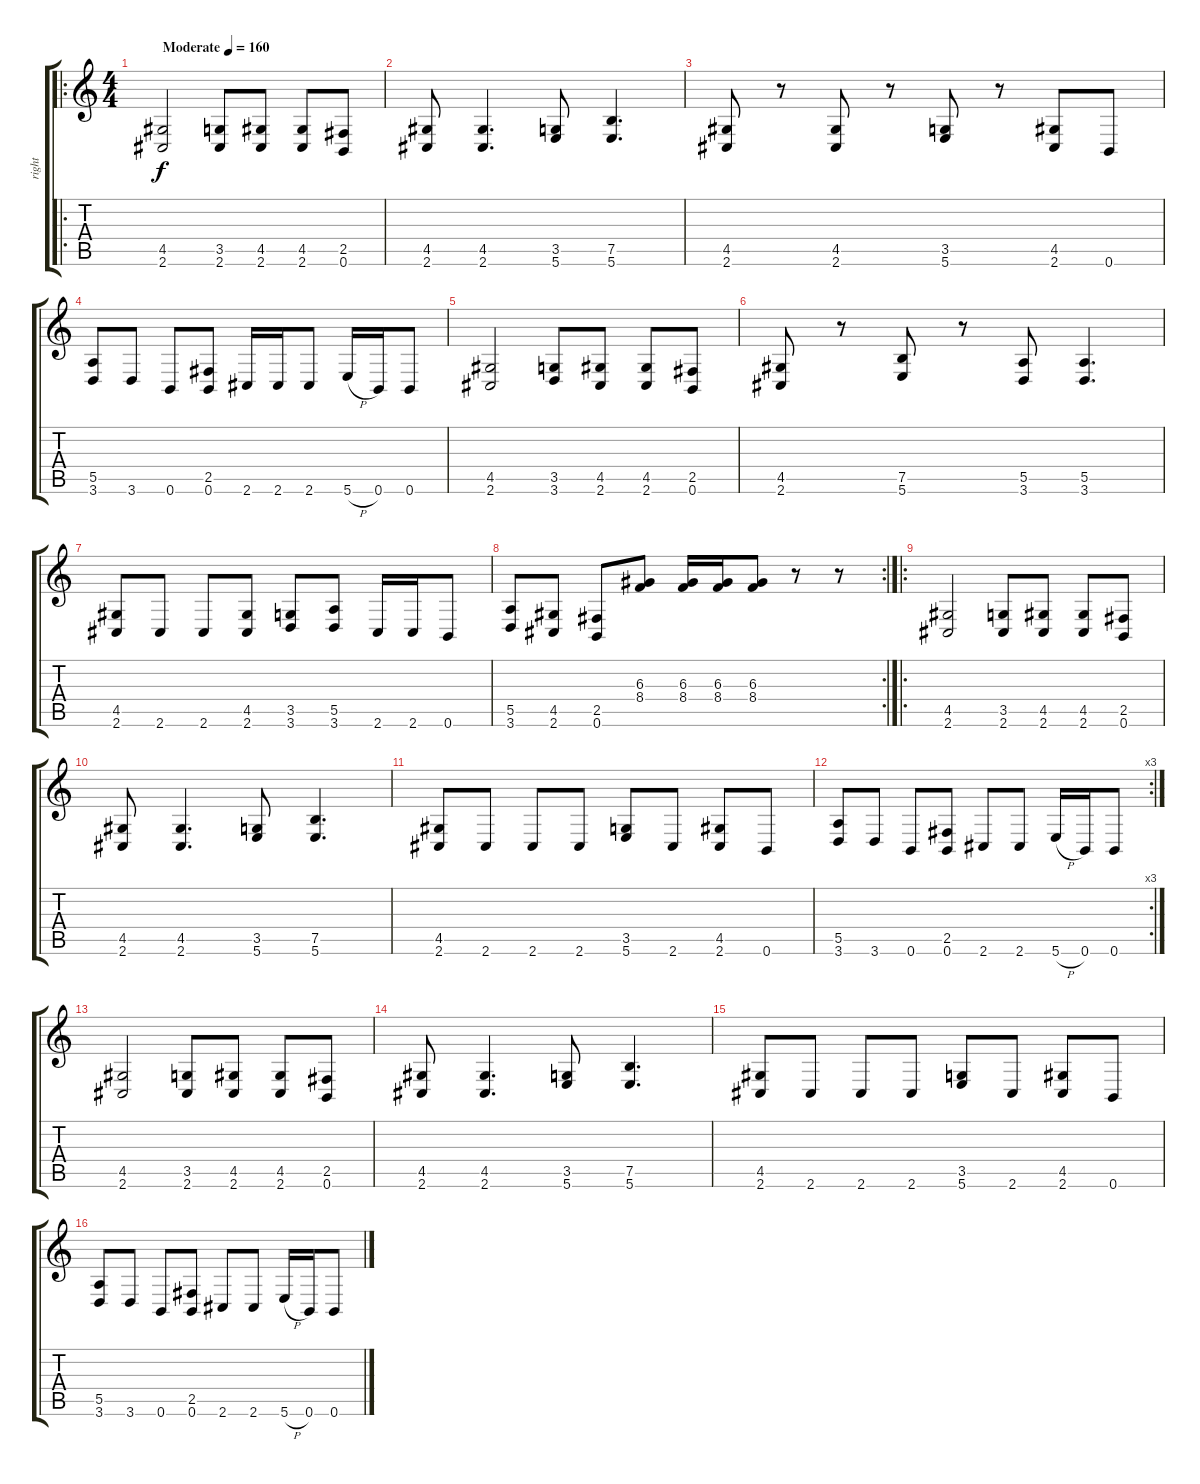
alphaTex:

\track ("right" "right") {instrument distortionguitar}
\staff {score tabs}
\tuning (B3 Gb3 D3 A2 E2 B1) {hide}
\ro
\ts (4 4)
\tempo (160 "Moderate")
\clef g2
\ks c
(4.5 2.6).2{dy f instrument distortionguitar} (3.5 2.6).8 (4.5 2.6).8 (4.5 2.6).8 (2.5 0.6).8 |
(4.5 2.6).8 (4.5 2.6).4{d} (3.5 5.6).8 (7.5 5.6).4{d} |
(4.5 2.6).8 r.8 (4.5 2.6).8 r.8 (3.5 5.6).8 r.8 (4.5 2.6).8 0.6.8 |
(5.5 3.6).8 3.6.8 0.6.8 (2.5 0.6).8 2.6.16 2.6.16 2.6.8 5.6{h}.16 0.6.16 0.6.8 |
(4.5 2.6).2 (3.5 3.6).8 (4.5 2.6).8 (4.5 2.6).8 (2.5 0.6).8 |
(4.5 2.6).8 r.8 (7.5 5.6).8 r.8 (5.5 3.6).8 (5.5 3.6).4{d} |
(4.5 2.6).8 2.6.8 2.6.8 (4.5 2.6).8 (3.5 3.6).8 (5.5 3.6).8 2.6.16 2.6.16 0.6.8 |
\rc 2
(5.5 3.6).8 (4.5 2.6).8 (2.5 0.6).8 (6.3 8.4).8 (6.3 8.4).16 (6.3 8.4).16 (6.3 8.4).8 r.8 r.8 |
\ro
(4.5 2.6).2 (3.5 2.6).8 (4.5 2.6).8 (4.5 2.6).8 (2.5 0.6).8 |
(4.5 2.6).8 (4.5 2.6).4{d} (3.5 5.6).8 (7.5 5.6).4{d} |
(4.5 2.6).8 2.6.8 2.6.8 2.6.8 (3.5 5.6).8 2.6.8 (4.5 2.6).8 0.6.8 |
\rc 3
(5.5 3.6).8 3.6.8 0.6.8 (2.5 0.6).8 2.6.8 2.6.8 5.6{h}.16 0.6.16 0.6.8 |
(4.5 2.6).2 (3.5 2.6).8 (4.5 2.6).8 (4.5 2.6).8 (2.5 0.6).8 |
(4.5 2.6).8 (4.5 2.6).4{d} (3.5 5.6).8 (7.5 5.6).4{d} |
(4.5 2.6).8 2.6.8 2.6.8 2.6.8 (3.5 5.6).8 2.6.8 (4.5 2.6).8 0.6.8 |
(5.5 3.6).8 3.6.8 0.6.8 (2.5 0.6).8 2.6.8 2.6.8 5.6{h}.16 0.6.16 0.6.8
